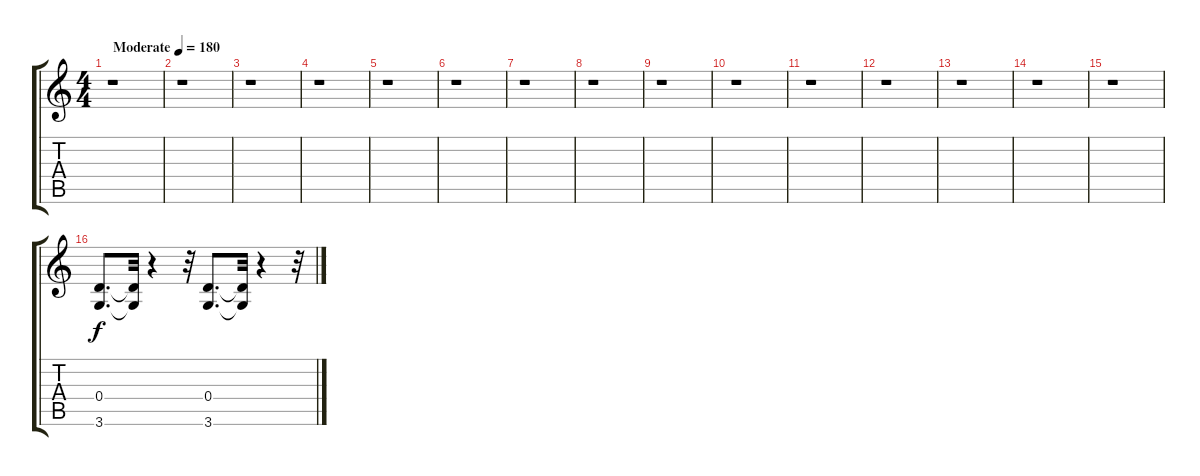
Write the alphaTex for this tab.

\track "" {instrument distortionguitar}
\staff {score tabs}
\tuning (E4 B3 G3 D3 A2 E2) {hide}
\ts (4 4)
\tempo (180 "Moderate")
\clef g2
\ks c
r.1{dy f instrument distortionguitar} |
r.1 |
r.1 |
r.1 |
r.1 |
r.1 |
r.1 |
r.1 |
r.1 |
r.1 |
r.1 |
r.1 |
r.1 |
r.1 |
r.1 |
(0.4 3.6).8{d} (0.4{t} 3.6{t}).32 r.4 r.32 (0.4 3.6).8{d} (0.4{t} 3.6{t}).32 r.4 r.32
